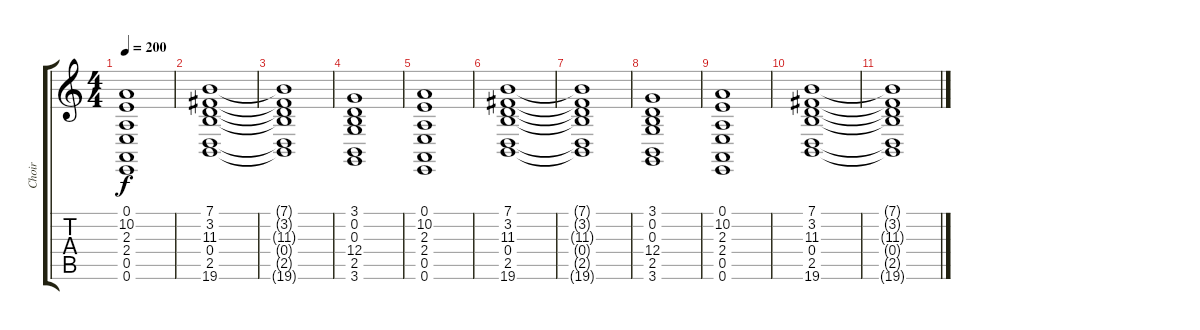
\track ("Choir" "Choir") {instrument pad4choir}
\staff {score tabs}
\tuning (E4 B3 G3 D3 A2 E2) {hide}
\ts (4 4)
\tempo 200
\clef g2
\ks c
(0.1 10.2 2.3 2.4 0.5 0.6).1{dy f} |
(7.1 3.2 11.3 0.4 2.5 19.6).1{instrument pad4choir} |
(7.1{t} 3.2{t} 11.3{t} 0.4{t} 2.5{t} 19.6{t}).1 |
(3.1 0.2 0.3 12.4 2.5 3.6).1 |
(0.1 10.2 2.3 2.4 0.5 0.6).1 |
(7.1 3.2 11.3 0.4 2.5 19.6).1{instrument pad4choir} |
(7.1{t} 3.2{t} 11.3{t} 0.4{t} 2.5{t} 19.6{t}).1 |
(3.1 0.2 0.3 12.4 2.5 3.6).1 |
(0.1 10.2 2.3 2.4 0.5 0.6).1 |
(7.1 3.2 11.3 0.4 2.5 19.6).1{instrument pad4choir} |
(7.1{t} 3.2{t} 11.3{t} 0.4{t} 2.5{t} 19.6{t}).1
